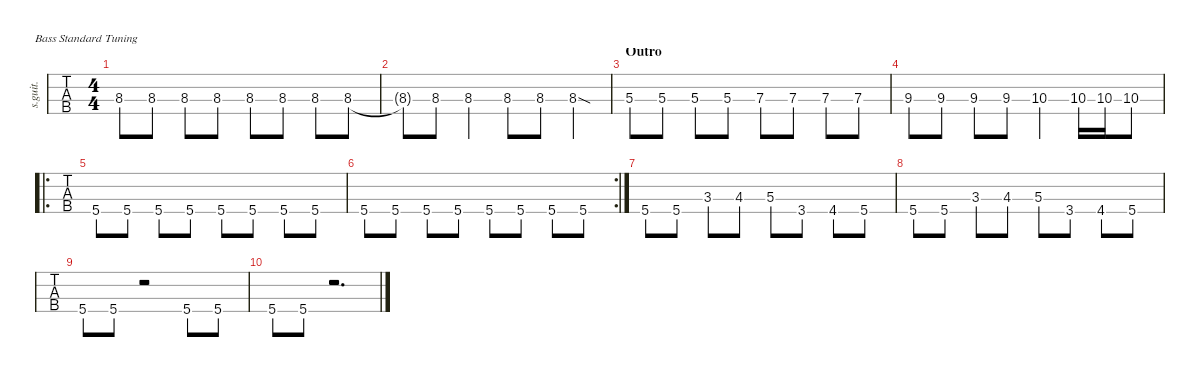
\defaultSystemsLayout 4
\hideDynamics
\bracketExtendMode nobrackets
\track ("Electric Bass" "s.guit.") {instrument electricbassfinger}
\staff {tabs}
\tuning (G2 D2 A1 E1)
\ts (4 4)
\tempo (173 hide)
\clef f4
\ks c
8.3.8{dy mf} 8.3.8 8.3.8 8.3.8 8.3.8 8.3.8 8.3.8 8.3.8 |
8.3{t}.8 8.3.8 8.3.4 8.3.8 8.3.8 8.3{sod}.4 |
\section ("" "Outro")
5.3.8 5.3.8 5.3.8 5.3.8 7.3.8 7.3.8 7.3.8 7.3.8 |
9.3{acc #}.8 9.3{acc #}.8 9.3{acc #}.8 9.3{acc #}.8 10.3.4 10.3.16 10.3.16 10.3.8 |
\ro
5.4.8 5.4.8 5.4.8 5.4.8 5.4.8 5.4.8 5.4.8 5.4.8 |
\rc 2
5.4.8 5.4.8 5.4.8 5.4.8 5.4.8 5.4.8 5.4.8 5.4.8 |
5.4.8 5.4.8 3.3.8 4.3{acc #}.8 5.3.8 3.4.8 4.4{acc #}.8 5.4.8 |
5.4.8 5.4.8 3.3.8 4.3{acc #}.8 5.3.8 3.4.8 4.4{acc #}.8 5.4.8 |
5.4.8 5.4.8 r.2 5.4.8 5.4.8 |
5.4.8 5.4.8 r.2{d}
